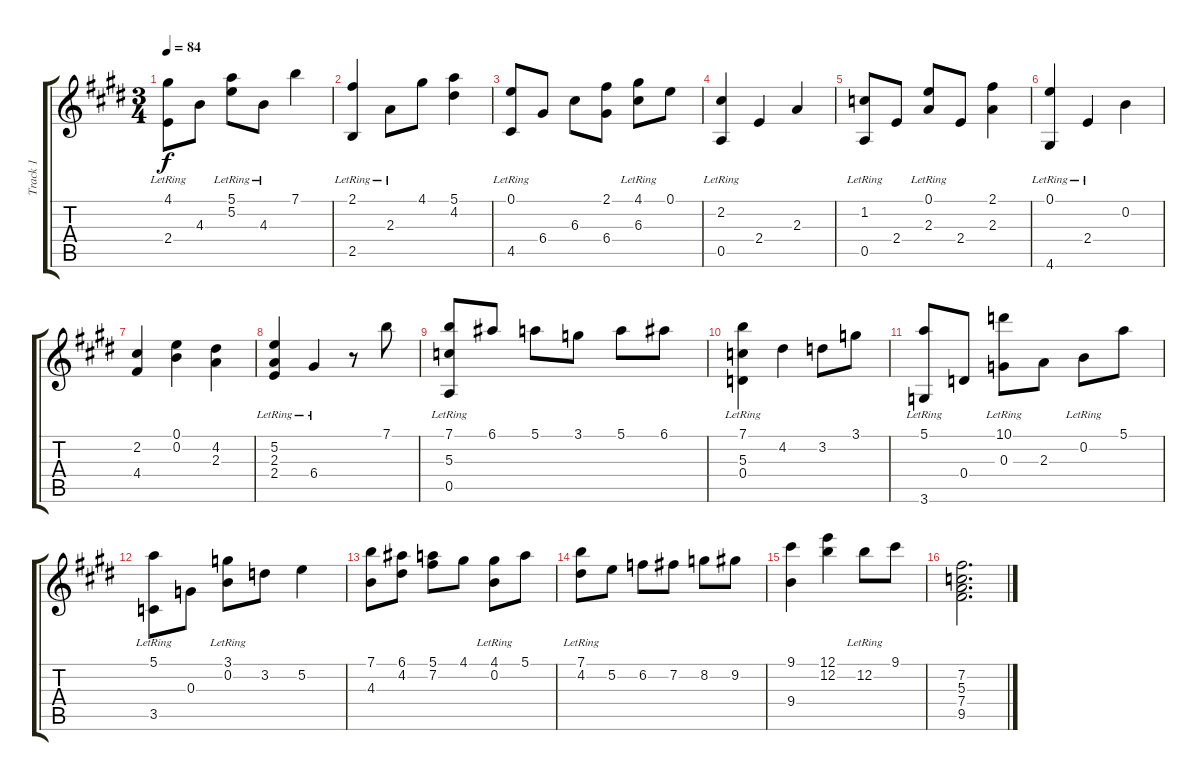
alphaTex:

\track ("Track 1" "Track 1") {instrument acousticguitarsteel}
\staff {score tabs}
\tuning (E4 B3 G3 D3 A2 E2) {hide}
\ts (3 4)
\tempo 84
\clef g2
\ks e
(4.1{lr} 2.4).8{dy f} 4.3.8 (5.1{lr} 5.2).8 4.3{lr}.8 7.1.4 |
(2.1{lr} 2.5).4 2.3{lr}.8 4.1.8 (5.1 4.2).4 |
(0.1{lr} 4.5).8 6.4.8 6.3.8 (2.1 6.4).8 (4.1 6.3{lr}).8 0.1.8 |
(2.2{lr} 0.5).4 2.4.4 2.3.4 |
(1.2{lr} 0.5).8 2.4.8 (0.1{lr} 2.3).8 2.4.8 (2.1 2.3).4 |
(0.1{lr} 4.6).4 2.4{lr}.4 0.2.4 |
(2.2 4.4).4 (0.1 0.2).4 (4.2 2.3).4 |
(5.2{lr} 2.3 2.4{lr}).4 6.4{lr}.4 r.8 7.1.8 |
(7.1 5.3{lr} 0.5{lr}).8 6.1.8 5.1.8 3.1.8 5.1.8 6.1.8 |
(7.1{lr} 5.3{lr} 0.4{lr}).4 4.2.4 3.2.8 3.1.8 |
(5.1{lr} 3.6).8 0.4.8 (10.1{lr} 0.3).8 2.3.8 0.2{lr}.8 5.1.8 |
(5.1{lr} 3.5).8 0.3.8 (3.1{lr} 0.2).8 3.2.8 5.2.4 |
(7.1 4.3).8 (6.1 4.2).8 (5.1 7.2).8 4.1.8 (4.1 0.2{lr}).8 5.1.8 |
(7.1{lr} 4.2).8 5.2.8 6.2.8 7.2.8 8.2.8 9.2.8 |
(9.1 9.4).4 (12.1 12.2).4 12.2{lr}.8 9.1.8 |
(7.2 5.3 7.4 9.5).2{d}
